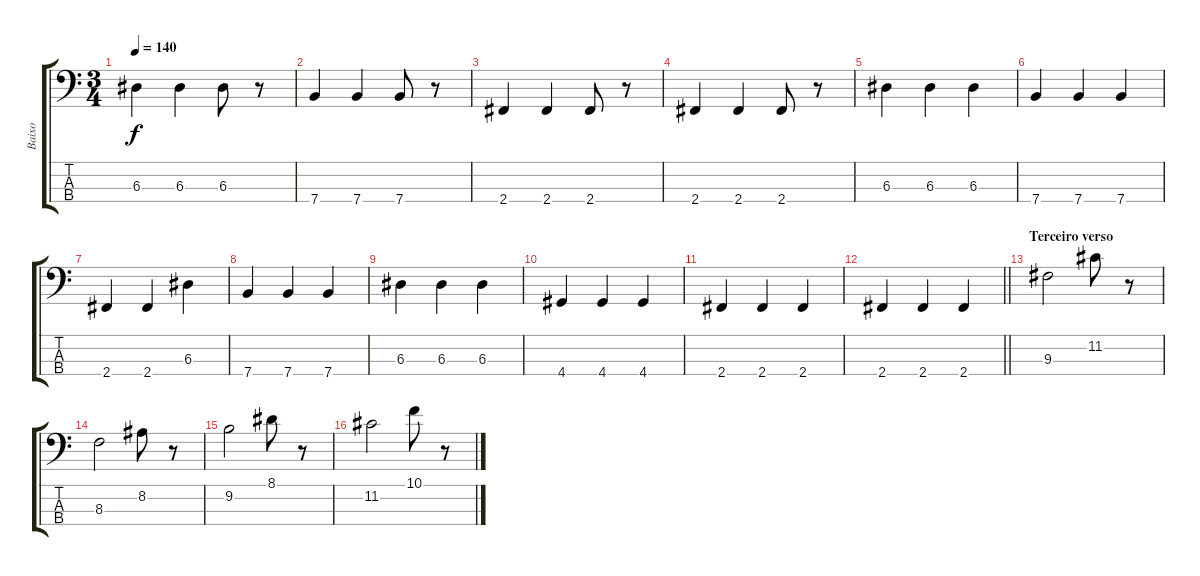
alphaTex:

\track ("Baixo" "Baixo") {instrument electricbasspick}
\staff {score tabs}
\tuning (G2 D2 A1 E1) {hide}
\ts (3 4)
\tempo 140
\clef f4
\ks c
6.3.4{dy f} 6.3.4 6.3.8 r.8 |
7.4.4 7.4.4 7.4.8 r.8 |
2.4.4 2.4.4 2.4.8 r.8 |
2.4.4 2.4.4 2.4.8 r.8 |
6.3.4 6.3.4 6.3.4 |
7.4.4 7.4.4 7.4.4 |
2.4.4 2.4.4 6.3.4 |
7.4.4 7.4.4 7.4.4 |
6.3.4 6.3.4 6.3.4 |
4.4.4 4.4.4 4.4.4 |
2.4.4 2.4.4 2.4.4 |
\barLineRight lightlight
2.4.4 2.4.4 2.4.4 |
\section ("" "Terceiro verso")
9.3.2 11.2.8 r.8 |
8.3.2 8.2.8 r.8 |
9.2.2 8.1.8 r.8 |
11.2.2 10.1.8 r.8
